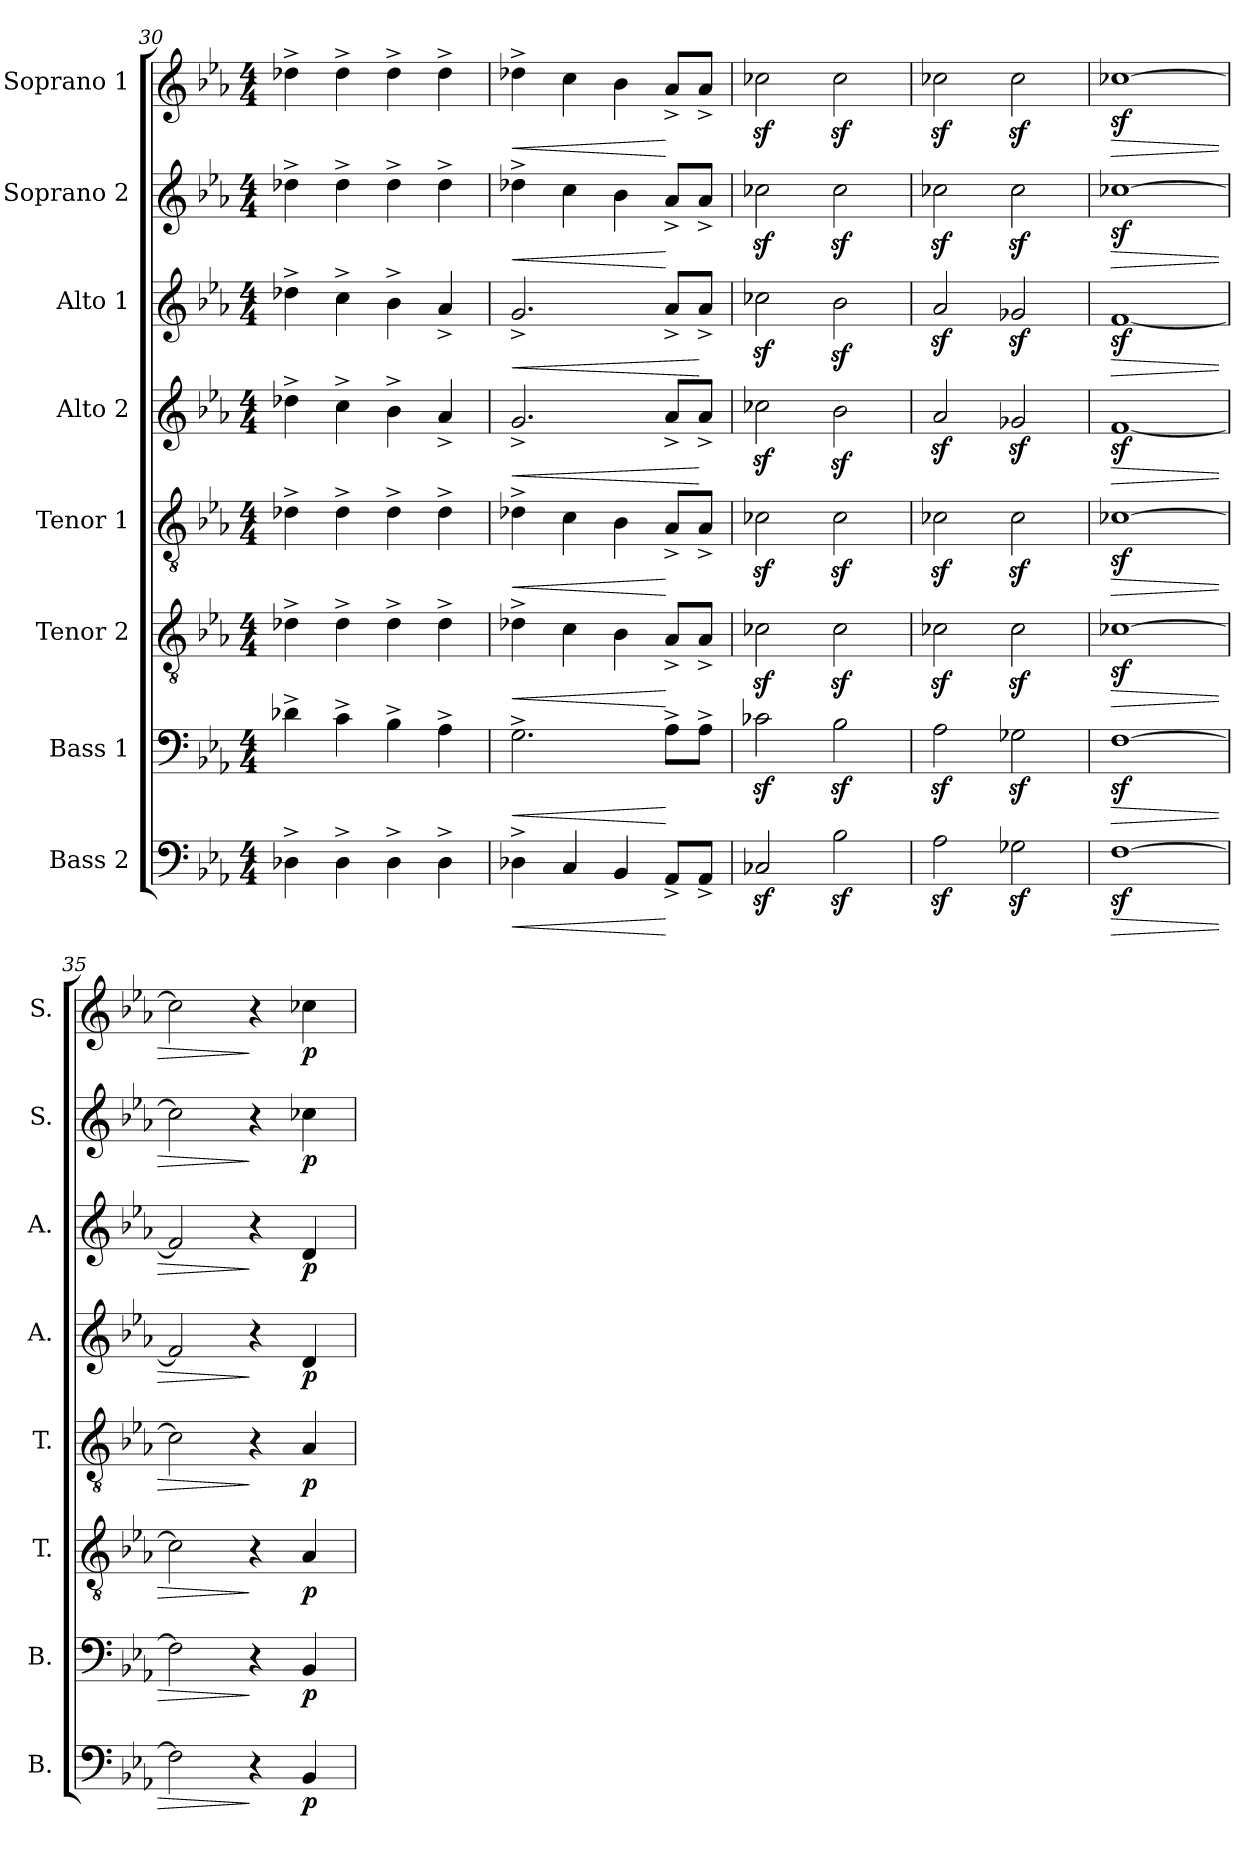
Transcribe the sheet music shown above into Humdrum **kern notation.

**kern	**dynam	**kern	**dynam	**kern	**dynam	**kern	**dynam	**kern	**dynam	**kern	**dynam	**kern	**dynam	**kern	**dynam
*part8	*part8	*part7	*part7	*part6	*part6	*part5	*part5	*part4	*part4	*part3	*part3	*part2	*part2	*part1	*part1
*staff8	*staff8	*staff7	*staff7	*staff6	*staff6	*staff5	*staff5	*staff4	*staff4	*staff3	*staff3	*staff2	*staff2	*staff1	*staff1
*I"Bass 2	*	*I"Bass 1	*	*I"Tenor 2	*	*I"Tenor 1	*	*I"Alto 2	*	*I"Alto 1	*	*I"Soprano 2	*	*I"Soprano 1	*
*I'B.	*	*I'B.	*	*I'T.	*	*I'T.	*	*I'A.	*	*I'A.	*	*I'S.	*	*I'S.	*
*clefF4	*	*clefF4	*	*clefGv2	*	*clefGv2	*	*clefG2	*	*clefG2	*	*clefG2	*	*clefG2	*
*k[b-e-a-]	*	*k[b-e-a-]	*	*k[b-e-a-]	*	*k[b-e-a-]	*	*k[b-e-a-]	*	*k[b-e-a-]	*	*k[b-e-a-]	*	*k[b-e-a-]	*
*M4/4	*	*M4/4	*	*M4/4	*	*M4/4	*	*M4/4	*	*M4/4	*	*M4/4	*	*M4/4	*
=30	=30	=30	=30	=30	=30	=30	=30	=30	=30	=30	=30	=30	=30	=30	=30
4D-X^\	.	4d-X^\	.	4d-X^\	.	4d-X^\	.	4dd-X^\	.	4dd-X^\	.	4dd-X^\	.	4dd-X^\	.
4D-^\	.	4c^\	.	4d-^\	.	4d-^\	.	4cc^\	.	4cc^\	.	4dd-^\	.	4dd-^\	.
4D-^\	.	4B-^\	.	4d-^\	.	4d-^\	.	4b-^\	.	4b-^\	.	4dd-^\	.	4dd-^\	.
4D-^\	.	4A-^\	.	4d-^\	.	4d-^\	.	4a-^/	.	4a-^/	.	4dd-^\	.	4dd-^\	.
=31	=31	=31	=31	=31	=31	=31	=31	=31	=31	=31	=31	=31	=31	=31	=31
!	!LO:HP:b	!	!LO:HP:b	!	!LO:HP:b	!	!LO:HP:b	!	!LO:HP:b	!	!LO:HP:b	!	!LO:HP:b	!	!LO:HP:b
4D-X^\	<	2.G^\	<	4d-X^\	<	4d-X^\	<	2.g^/	<	2.g^/	<	4dd-X^\	<	4dd-X^\	<
4C/	.	.	.	4c\	.	4c\	.	.	.	.	.	4cc\	.	4cc\	.
4BB-/	.	.	.	4B-\	.	4B-\	.	.	.	.	.	4b-\	.	4b-\	.
8AA-^/L	[	8A-^\L	[	8A-^/L	[	8A-^/L	[	8a-^/L	.	8a-^/L	.	8a-^/L	[	8a-^/L	[
8AA-^/J	.	8A-^\J	.	8A-^/J	.	8A-^/J	.	8a-^/J	[	8a-^/J	[	8a-^/J	.	8a-^/J	.
=32	=32	=32	=32	=32	=32	=32	=32	=32	=32	=32	=32	=32	=32	=32	=32
2C-Xz</	.	2c-Xz<\	.	2c-Xz<\	.	2c-Xz<\	.	2cc-Xz<\	.	2cc-Xz<\	.	2cc-Xz<\	.	2cc-Xz<\	.
2B-z<\	.	2B-z<\	.	2c-z<\	.	2c-z<\	.	2b-z<\	.	2b-z<\	.	2cc-z<\	.	2cc-z<\	.
=33	=33	=33	=33	=33	=33	=33	=33	=33	=33	=33	=33	=33	=33	=33	=33
2A-z<\	.	2A-z<\	.	2c-Xz<\	.	2c-Xz<\	.	2a-z</	.	2a-z</	.	2cc-Xz<\	.	2cc-Xz<\	.
2G-Xz<\	.	2G-Xz<\	.	2c-z<\	.	2c-z<\	.	2g-Xz</	.	2g-Xz</	.	2cc-z<\	.	2cc-z<\	.
=34	=34	=34	=34	=34	=34	=34	=34	=34	=34	=34	=34	=34	=34	=34	=34
!	!LO:HP:b	!	!LO:HP:b	!	!LO:HP:b	!	!LO:HP:b	!	!LO:HP:b	!	!LO:HP:b	!	!LO:HP:b	!	!LO:HP:b
[1Fz<	>	[1Fz<	>	[1c-Xz<	>	[1c-Xz<	>	[1fz<	>	[1fz<	>	[1cc-Xz<	>	[1cc-Xz<	>
=35	=35	=35	=35	=35	=35	=35	=35	=35	=35	=35	=35	=35	=35	=35	=35
2F\]	.	2F\]	.	2c-\]	.	2c-\]	.	2f/]	.	2f/]	.	2cc-\]	.	2cc-\]	.
4r	]	4r	]	4r	]	4r	]	4r	]	4r	]	4r	]	4r	]
*	*	*	*	*	*	*	*	*	*	*	*	*	*	*MM60	*
!	!LO:DY:b	!	!LO:DY:b	!	!LO:DY:b	!	!LO:DY:b	!	!LO:DY:b	!	!LO:DY:b	!	!LO:DY:b	!	!LO:DY:b
4BB-/	p	4BB-/	p	4A-/	p	4A-/	p	4d/	p	4d/	p	4cc-X\	p	4cc-X\	p
=	=	=	=	=	=	=	=	=	=	=	=	=	=	=	=
*-	*-	*-	*-	*-	*-	*-	*-	*-	*-	*-	*-	*-	*-	*-	*-
